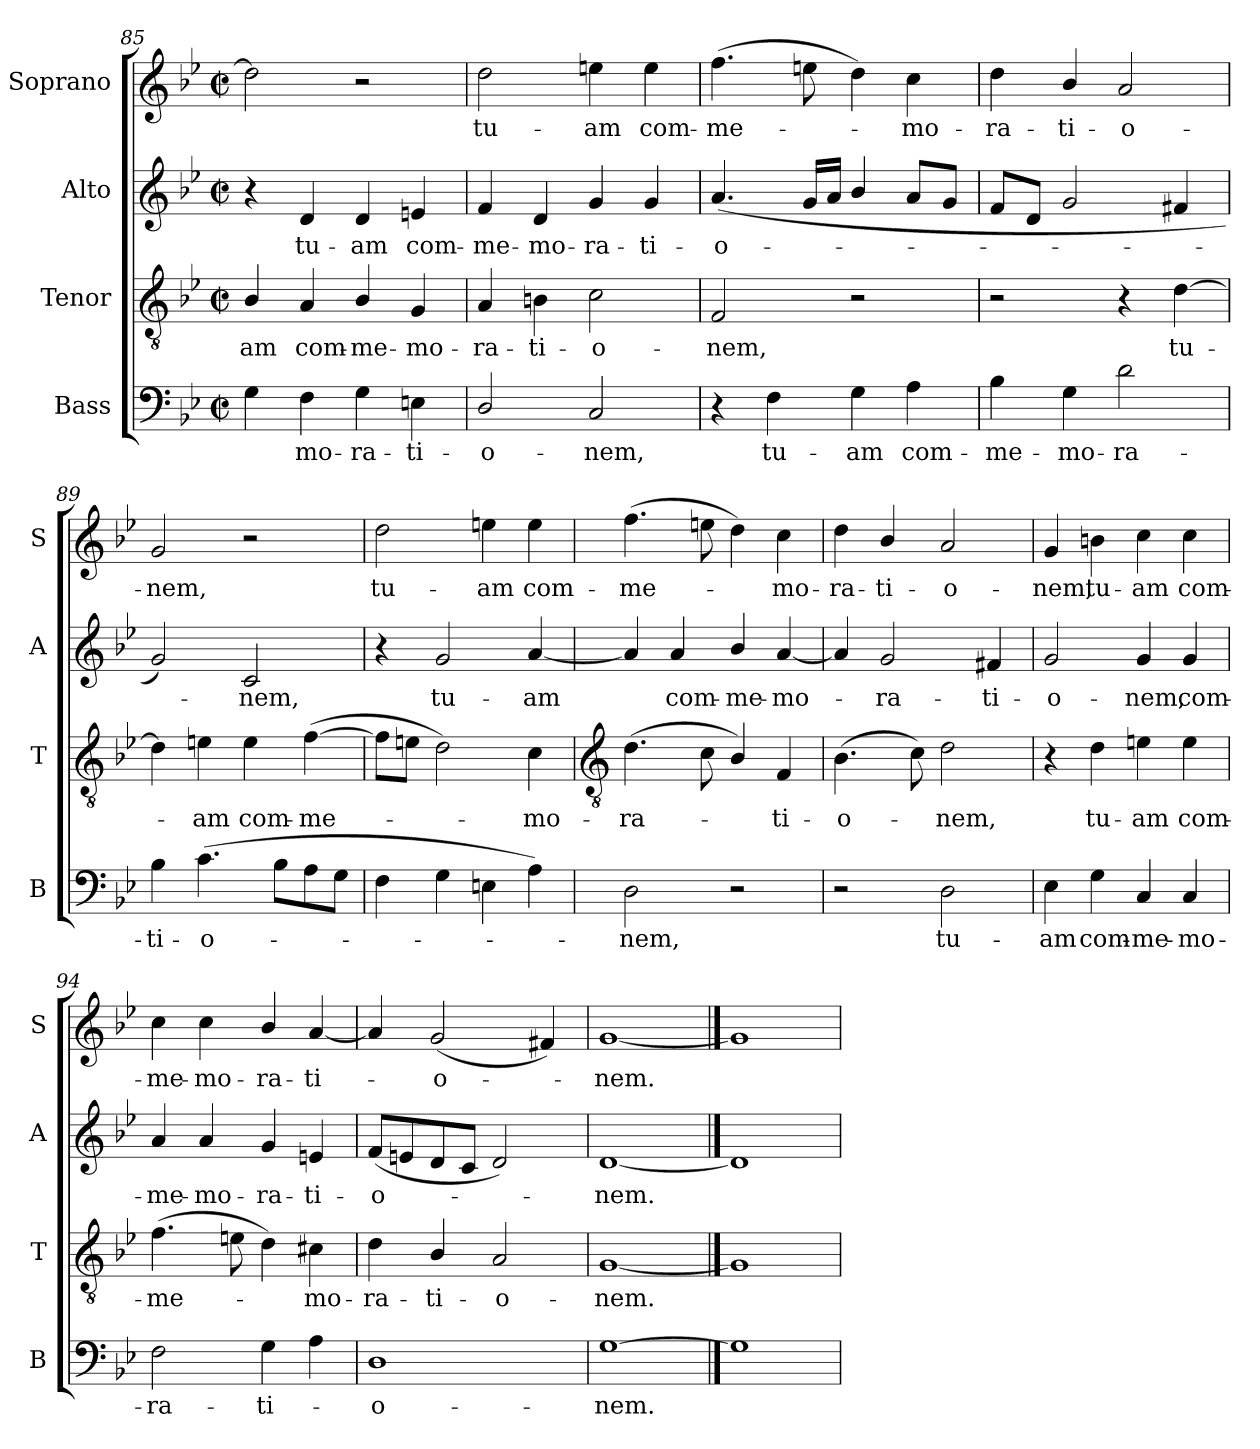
**kern	**text	**kern	**text	**kern	**text	**kern	**text
*part4	*part4	*part3	*part3	*part2	*part2	*part1	*part1
*staff4	*staff4	*staff3	*staff3	*staff2	*staff2	*staff1	*staff1
*I"Bass	*	*I"Tenor	*	*I"Alto	*	*I"Soprano	*
*I'B	*	*I'T	*	*I'A	*	*I'S	*
!!LO:LB:g=z
*clefF4	*	*clefGv2	*	*clefG2	*	*clefG2	*
*k[b-e-]	*	*k[b-e-]	*	*k[b-e-]	*	*k[b-e-]	*
*B-:	*	*B-:	*	*B-:	*	*B-:	*
*M2/2	*	*M2/2	*	*M2/2	*	*M2/2	*
*met(c|)	*	*met(c|)	*	*met(c|)	*	*met(c|)	*
=85	=85	=85	=85	=85	=85	=85	=85
!	!	!	!LO:LY:b	!	!	!	!
4G	.	4B-/	-am	4r	.	2dd]	.
!	!LO:LY:b	!	!LO:LY:b	!	!LO:LY:b	!	!
4F	mo-	4A	com-	4d	tu-	.	.
!	!LO:LY:b	!	!LO:LY:b	!	!LO:LY:b	!	!
4G	-ra-	4B-/	-me-	4d	-am	2r	.
!	!LO:LY:b	!	!LO:LY:b	!	!LO:LY:b	!	!
4En	-ti-	4G	-mo-	4en	com-	.	.
=86	=86	=86	=86	=86	=86	=86	=86
!	!LO:LY:b	!	!LO:LY:b	!	!LO:LY:b	!	!LO:LY:b
2D/	-o-	4A	-ra-	4f	-me-	2dd	tu-
!	!	!	!LO:LY:b	!	!LO:LY:b	!	!
.	.	4Bn	-ti-	4d	-mo-	.	.
!	!LO:LY:b	!	!LO:LY:b	!	!LO:LY:b	!	!LO:LY:b
2C	-nem,	2c	-o-	4g	-ra-	4een	-am
!	!	!	!	!	!LO:LY:b	!	!LO:LY:b
.	.	.	.	4g	-ti-	4ee	com-
=87	=87	=87	=87	=87	=87	=87	=87
!	!	!	!LO:LY:b	!	!LO:LY:b	!	!LO:LY:b
4r	.	2F	-nem,	(<4.a	-o-	(>4.ff	-me-
!	!LO:LY:b	!	!	!	!	!	!
4F	tu-	.	.	.	.	.	.
.	.	.	.	16gLL	.	8een	.
.	.	.	.	16aJJ	.	.	.
!	!LO:LY:b	!	!	!	!	!	!
4G	-am	2r	.	4b-/	.	4dd)	.
!	!LO:LY:b	!	!	!	!	!	!LO:LY:b
4A	com-	.	.	8aL	.	4cc	mo-
.	.	.	.	8gJ	.	.	.
=88	=88	=88	=88	=88	=88	=88	=88
!	!LO:LY:b	!	!	!	!	!	!LO:LY:b
4B-	-me-	2r	.	8fL	.	4dd	-ra-
.	.	.	.	8dJ	.	.	.
!	!LO:LY:b	!	!	!	!	!	!LO:LY:b
4G	-mo-	.	.	2g	.	4b-/	-ti-
!	!LO:LY:b	!	!	!	!	!	!LO:LY:b
2d	-ra-	4r	.	.	.	2a	-o-
!	!	!	!LO:LY:b	!	!	!	!
.	.	[4d	tu-	4f#	.	.	.
=89	=89	=89	=89	=89	=89	=89	=89
!	!LO:LY:b	!	!	!	!	!	!LO:LY:b
4B-	-ti-	4d]	.	2g)	.	2g	-nem,
!	!LO:LY:b	!	!LO:LY:b	!	!	!	!
(>4.c	-o-	4en	am	.	.	.	.
!	!	!	!LO:LY:b	!	!LO:LY:b	!	!
.	.	4e	com-	2c	nem,	2r	.
8B-L	.	.	.	.	.	.	.
!	!	!	!LO:LY:b	!	!	!	!
8A	.	(>[4f	-me-	.	.	.	.
8GJ	.	.	.	.	.	.	.
=90	=90	=90	=90	=90	=90	=90	=90
!	!	!	!	!	!	!	!LO:LY:b
4F	.	8fL]	.	4r	.	2dd	tu-
.	.	8enJ	.	.	.	.	.
!	!	!	!	!	!LO:LY:b	!	!
4G	.	2d)	.	2g	tu-	.	.
!	!	!	!	!	!	!	!LO:LY:b
4En	.	.	.	.	.	4een	-am
!	!	!	!LO:LY:b	!	!LO:LY:b	!	!LO:LY:b
4A)	.	4c	mo-	[4a	-am	4ee	com-
!!LO:LB:g=z
=91	=91	=91	=91	=91	=91	=91	=91
*	*	*clefGv2	*	*	*	*	*
!	!LO:LY:b	!	!LO:LY:b	!	!	!	!LO:LY:b
2D	nem,	(>4.d	-ra-	4a]	.	(>4.ff	-me-
!	!	!	!	!	!LO:LY:b	!	!
.	.	.	.	4a	com-	.	.
.	.	8c	.	.	.	8een	.
!	!	!	!	!	!LO:LY:b	!	!
2r	.	4B-/)	.	4b-/	-me-	4dd)	.
!	!	!	!LO:LY:b	!	!LO:LY:b	!	!LO:LY:b
.	.	4F	ti-	[4a	-mo-	4cc	mo-
=92	=92	=92	=92	=92	=92	=92	=92
!	!	!	!LO:LY:b	!	!	!	!LO:LY:b
2r	.	(>4.B-	-o-	4a]	.	4dd	-ra-
!	!	!	!	!	!LO:LY:b	!	!LO:LY:b
.	.	.	.	2g	ra-	4b-/	-ti-
.	.	8c)	.	.	.	.	.
!	!LO:LY:b	!	!LO:LY:b	!	!	!	!LO:LY:b
2D	tu-	2d	nem,	.	.	2a	-o-
!	!	!	!	!	!LO:LY:b	!	!
.	.	.	.	4f#X	-ti-	.	.
=93	=93	=93	=93	=93	=93	=93	=93
!	!LO:LY:b	!	!	!	!LO:LY:b	!	!LO:LY:b
4E-	-am	4r	.	2g	-o-	4g	-nem,
!	!LO:LY:b	!	!LO:LY:b	!	!	!	!LO:LY:b
4G	com-	4d	tu-	.	.	4bn	tu-
!	!LO:LY:b	!	!LO:LY:b	!	!LO:LY:b	!	!LO:LY:b
4C	-me-	4en	-am	4g	-nem,	4cc	-am
!	!LO:LY:b	!	!LO:LY:b	!	!LO:LY:b	!	!LO:LY:b
4C	-mo-	4e	com-	4g	com-	4cc	com-
=94	=94	=94	=94	=94	=94	=94	=94
!	!LO:LY:b	!	!LO:LY:b	!	!LO:LY:b	!	!LO:LY:b
2F	-ra-	(>4.f	-me-	4a	-me-	4cc	-me-
!	!	!	!	!	!LO:LY:b	!	!LO:LY:b
.	.	.	.	4a	-mo-	4cc	-mo-
.	.	8en	.	.	.	.	.
!	!LO:LY:b	!	!	!	!LO:LY:b	!	!LO:LY:b
4G	-ti-	4d)	.	4g	-ra-	4b-/	-ra-
!	!	!	!LO:LY:b	!	!LO:LY:b	!	!LO:LY:b
4A	.	4c#X	mo-	4en	-ti-	[4a	-ti-
=95	=95	=95	=95	=95	=95	=95	=95
!	!LO:LY:b	!	!LO:LY:b	!	!LO:LY:b	!	!
1D	o-	4d	-ra-	(<8fL	-o-	4a]	.
.	.	.	.	8en	.	.	.
!	!	!	!LO:LY:b	!	!	!	!LO:LY:b
.	.	4B-/	-ti-	8d	.	(<2g	o-
.	.	.	.	8cJ	.	.	.
!	!	!	!LO:LY:b	!	!	!	!
.	.	2A	-o-	2d)	.	.	.
.	.	.	.	.	.	4f#X)	.
=96	=96	=96	=96	=96	=96	=96	=96
!	!LO:LY:b	!	!LO:LY:b	!	!LO:LY:b	!	!LO:LY:b
[1G	-nem.	[1G	-nem.	[1d	nem.	[1g	nem.
==97	==97	==97	==97	==97	==97	==97	==97
1G]	.	1G]	.	1d]	.	1g]	.
=	=	=	=	=	=	=	=
*-	*-	*-	*-	*-	*-	*-	*-
